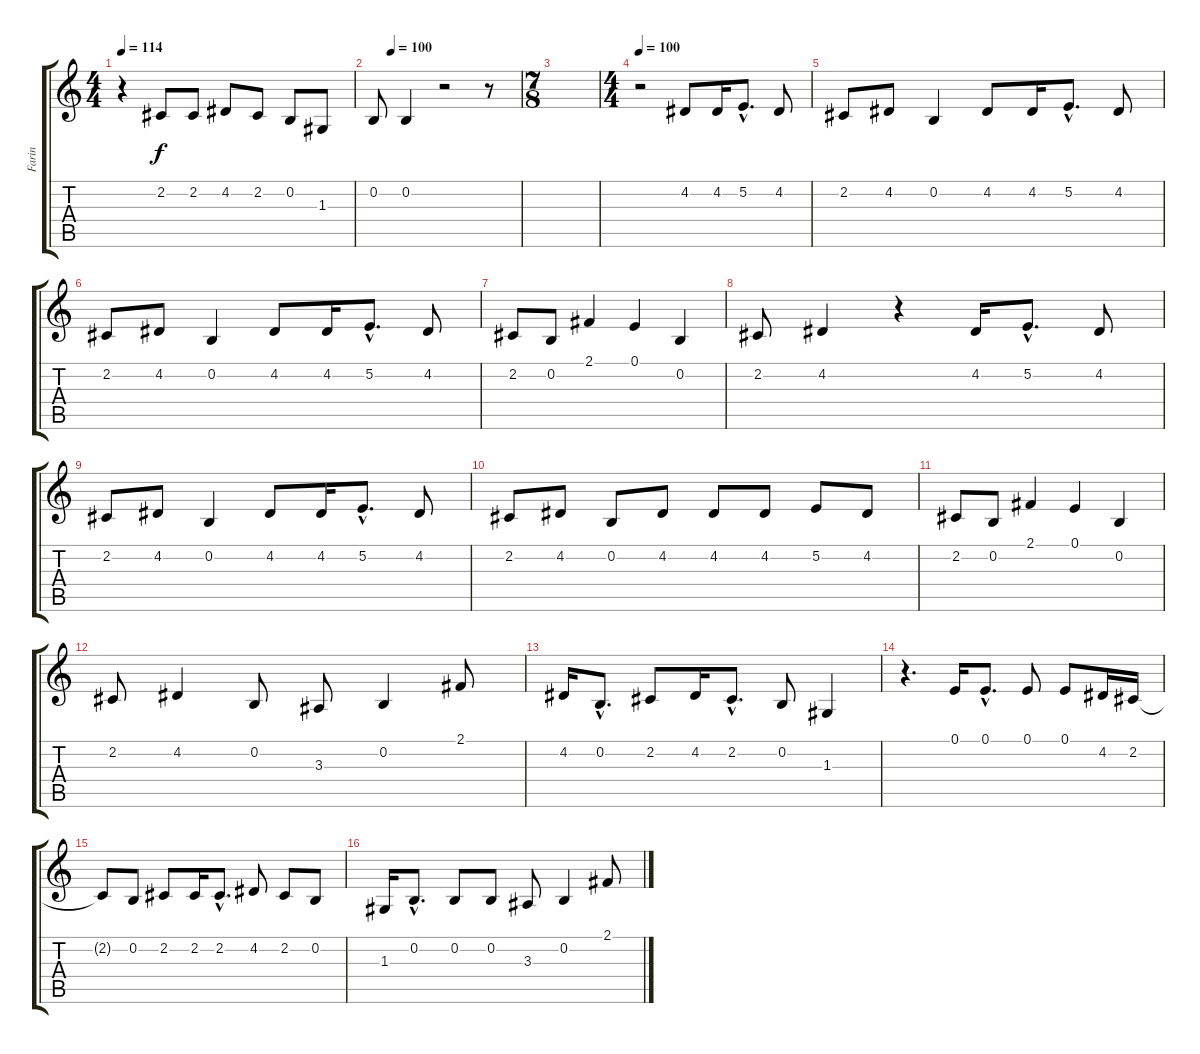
\track ("Farin" "Farin") {instrument lead6voice}
\staff {score tabs}
\tuning (E4 B3 G3 D3 A2 E2) {hide}
\ts (4 4)
\tempo 114
\clef g2
\ks c
r.4{dy f} 2.2.8 2.2.8 4.2.8 2.2.8 0.2.8 1.3.8 |
\tempo (100 0.125)
0.2.8 0.2.4 r.2 r.8 |
\ts (7 8)
|
\ts (4 4)
\tempo 100
r.2 4.2.8 4.2.16 5.2{hac}.8{d} 4.2.8 |
2.2.8 4.2.8 0.2.4 4.2.8 4.2.16 5.2{hac}.8{d} 4.2.8 |
2.2.8 4.2.8 0.2.4 4.2.8 4.2.16 5.2{hac}.8{d} 4.2.8 |
2.2.8 0.2.8 2.1.4 0.1.4 0.2.4 |
2.2.8 4.2.4 r.4 4.2.16 5.2{hac}.8{d} 4.2.8 |
2.2.8 4.2.8 0.2.4 4.2.8 4.2.16 5.2{hac}.8{d} 4.2.8 |
2.2.8 4.2.8 0.2.8 4.2.8 4.2.8 4.2.8 5.2.8 4.2.8 |
2.2.8 0.2.8 2.1.4 0.1.4 0.2.4 |
2.2.8 4.2.4 0.2.8 3.3.8 0.2.4 2.1.8 |
4.2.16 0.2{hac}.8{d} 2.2.8 4.2.16 2.2{hac}.8{d} 0.2.8 1.3.4 |
r.4{d} 0.1.16 0.1{hac}.8{d} 0.1.8 0.1.8 4.2.16 2.2.16 |
2.2{t}.8 0.2.8 2.2.8 2.2.16 2.2{hac}.8{d} 4.2.8 2.2.8 0.2.8 |
1.3.16 0.2{hac}.8{d} 0.2.8 0.2.8 3.3.8 0.2.4 2.1.8
